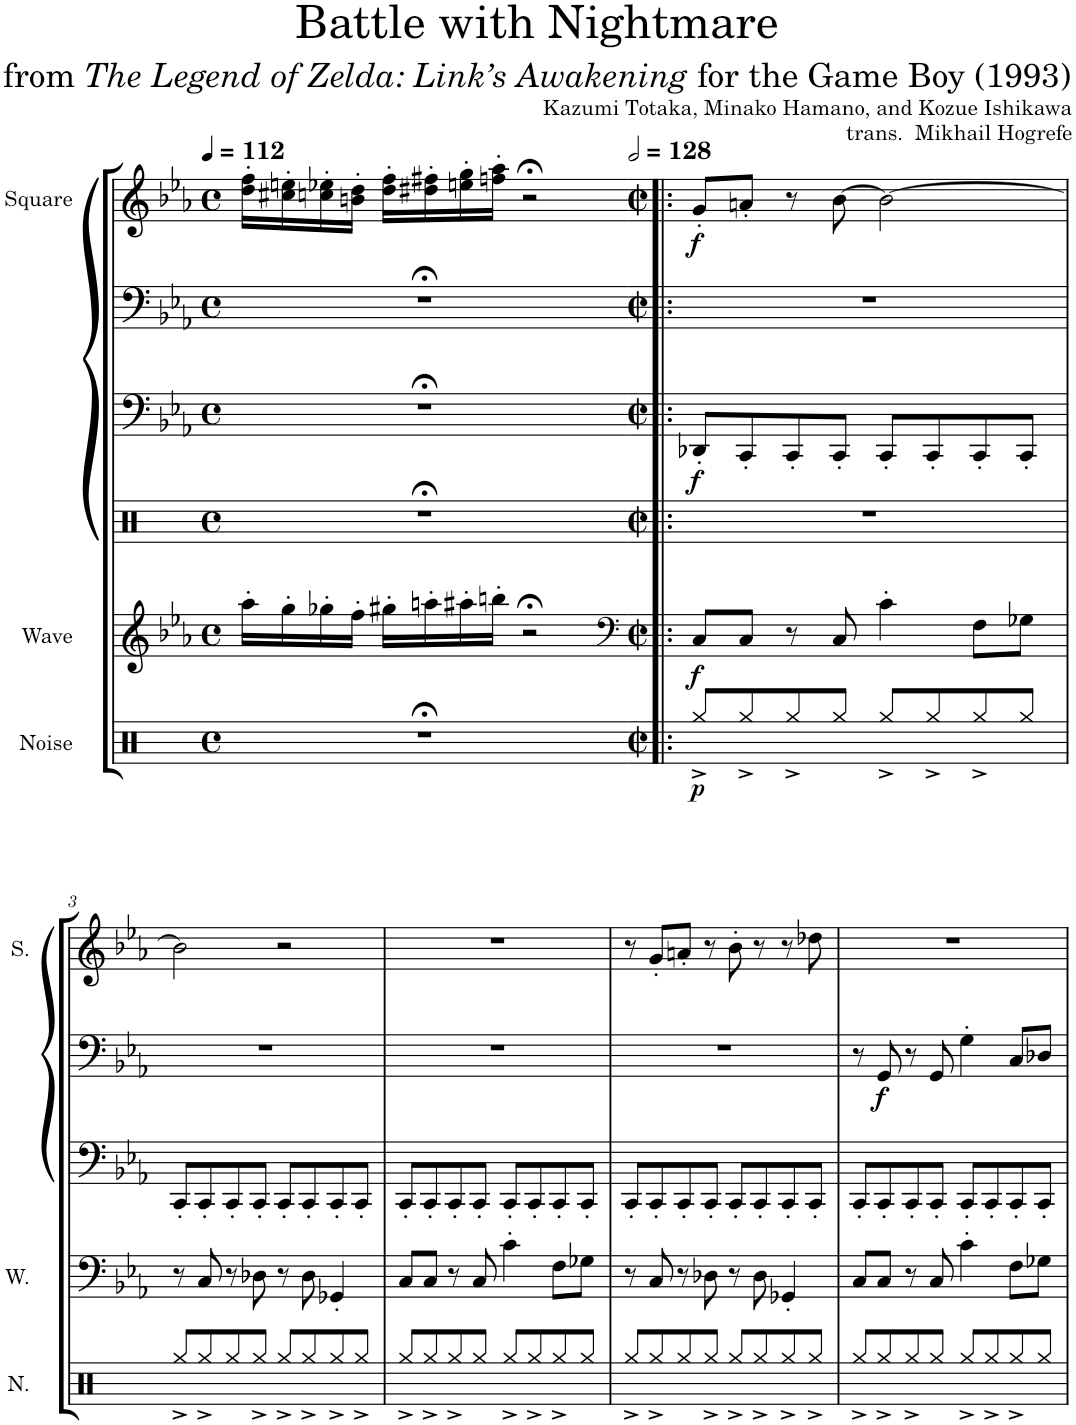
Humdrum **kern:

**kern	**dynam	**kern	**dynam	**kern	**kern	**dynam	**kern	**dynam	**kern	**dynam
*part6	*part6	*part5	*part5	*part4	*part3	*part3	*part2	*part2	*part1	*part1
*staff6	*staff6	*staff5	*staff5	*staff4	*staff3	*staff3	*staff2	*staff2	*staff1	*staff1
*I"Noise	*	*I"Wave	*	*I"Drumset	*I"Saw Synthesizer	*	*I"Saw Synthesizer	*	*I"Square	*
*I'N.	*	*I'W.	*	*	*	*	*	*	*I'S.	*
*clefX	*	*clefG2	*	*clefX	*clefF4	*	*clefF4	*	*clefG2	*
*k[]	*	*k[b-e-a-]	*	*k[]	*k[b-e-a-]	*	*k[b-e-a-]	*	*k[b-e-a-]	*
*M4/4	*	*M4/4	*	*M4/4	*M4/4	*	*M4/4	*	*M4/4	*
*met(c)	*	*met(c)	*	*met(c)	*met(c)	*	*met(c)	*	*met(c)	*
*MM112	*	*MM112	*	*MM112	*MM112	*	*MM112	*	*MM112	*
=1	=1	=1	=1	=1	=1	=1	=1	=1	=1	=1
1r;<	.	16aa-'\LL	.	1r;<	1r;<	.	1r;<	.	16dd\' 16ff\'LL	.
.	.	16gg'\	.	.	.	.	.	.	16cc#X\' 16een\'	.
.	.	16gg-X'\	.	.	.	.	.	.	16ccn\' 16ee-X\'	.
.	.	16ff'\JJ	.	.	.	.	.	.	16bn\' 16dd\'JJ	.
.	.	16gg#X'\LL	.	.	.	.	.	.	16dd\' 16ff\'LL	.
.	.	16aan'\	.	.	.	.	.	.	16dd#X\' 16ff#X\'	.
.	.	16aa#X'\	.	.	.	.	.	.	16een\' 16gg\'	.
.	.	16bbn'\JJ	.	.	.	.	.	.	16ffn\' 16aa-\'JJ	.
.	.	2r;<	.	.	.	.	.	.	2r;<	.
=2!|:	=2!|:	=2!|:	=2!|:	=2!|:	=2!|:	=2!|:	=2!|:	=2!|:	=2!|:	=2!|:
*	*	*clefF4	*	*	*	*	*	*	*	*
*M2/2	*	*M2/2	*	*M2/2	*M2/2	*	*M2/2	*	*M2/2	*
*met(c|)	*	*met(c|)	*	*met(c|)	*met(c|)	*	*met(c|)	*	*met(c|)	*
*	*	*	*	*	*	*	*	*	*MM256	*
!	!LO:DY:b	!	!LO:DY:b	!	!	!LO:DY:b	!	!	!	!LO:DY:b
8Rgg^/L	p	8C/L	f	1r	8DD-X'/L	f	1r	.	8g'/L	f
8Rgg^/	.	8C/J	.	.	8CC'/	.	.	.	8an'/J	.
8Rgg^/	.	8r	.	.	8CC'/	.	.	.	8r	.
8Rgg/J	.	8C/	.	.	8CC'/J	.	.	.	[8b-\	.
8Rgg^/L	.	4c'\	.	.	8CC'/L	.	.	.	2b-\_	.
8Rgg^/	.	.	.	.	8CC'/	.	.	.	.	.
8Rgg^/	.	8F\L	.	.	8CC'/	.	.	.	.	.
8Rgg/J	.	8G-X\J	.	.	8CC'/J	.	.	.	.	.
!!LO:LB:g=z
=3	=3	=3	=3	=3	=3	=3	=3	=3	=3	=3
8Rgg^/L	.	8r	.	1r	8CC'/L	.	1r	.	2b-\]	.
8Rgg^/	.	8C/	.	.	8CC'/	.	.	.	.	.
8Rgg/	.	8r	.	.	8CC'/	.	.	.	.	.
8Rgg^/J	.	8D-X\	.	.	8CC'/J	.	.	.	.	.
8Rgg^/L	.	8r	.	.	8CC'/L	.	.	.	2r	.
8Rgg^/	.	8D-\	.	.	8CC'/	.	.	.	.	.
8Rgg^/	.	4GG-X'/	.	.	8CC'/	.	.	.	.	.
8Rgg^/J	.	.	.	.	8CC'/J	.	.	.	.	.
=4	=4	=4	=4	=4	=4	=4	=4	=4	=4	=4
8Rgg^/L	.	8C/L	.	1r	8CC'/L	.	1r	.	1r	.
8Rgg^/	.	8C/J	.	.	8CC'/	.	.	.	.	.
8Rgg^/	.	8r	.	.	8CC'/	.	.	.	.	.
8Rgg/J	.	8C/	.	.	8CC'/J	.	.	.	.	.
8Rgg^/L	.	4c'\	.	.	8CC'/L	.	.	.	.	.
8Rgg^/	.	.	.	.	8CC'/	.	.	.	.	.
8Rgg^/	.	8F\L	.	.	8CC'/	.	.	.	.	.
8Rgg/J	.	8G-X\J	.	.	8CC'/J	.	.	.	.	.
=5	=5	=5	=5	=5	=5	=5	=5	=5	=5	=5
8Rgg^/L	.	8r	.	1r	8CC'/L	.	1r	.	8r	.
8Rgg^/	.	8C/	.	.	8CC'/	.	.	.	8g'/L	.
8Rgg/	.	8r	.	.	8CC'/	.	.	.	8an'/J	.
8Rgg^/J	.	8D-X\	.	.	8CC'/J	.	.	.	8r	.
8Rgg^/L	.	8r	.	.	8CC'/L	.	.	.	8b-'\	.
8Rgg^/	.	8D-\	.	.	8CC'/	.	.	.	8r	.
8Rgg^/	.	4GG-X'/	.	.	8CC'/	.	.	.	8r	.
8Rgg^/J	.	.	.	.	8CC'/J	.	.	.	8dd-X\	.
=6	=6	=6	=6	=6	=6	=6	=6	=6	=6	=6
8Rgg^/L	.	8C/L	.	1r	8CC'/L	.	8r	.	1r	.
!	!	!	!	!	!	!	!	!LO:DY:b	!	!
8Rgg^/	.	8C/J	.	.	8CC'/	.	8GG/	f	.	.
8Rgg^/	.	8r	.	.	8CC'/	.	8r	.	.	.
8Rgg/J	.	8C/	.	.	8CC'/J	.	8GG/	.	.	.
8Rgg^/L	.	4c'\	.	.	8CC'/L	.	4G'\	.	.	.
8Rgg^/	.	.	.	.	8CC'/	.	.	.	.	.
8Rgg^/	.	8F\L	.	.	8CC'/	.	8C/L	.	.	.
8Rgg/J	.	8G-X\J	.	.	8CC'/J	.	8D-X/J	.	.	.
=	=	=	=	=	=	=	=	=	=	=
*-	*-	*-	*-	*-	*-	*-	*-	*-	*-	*-
